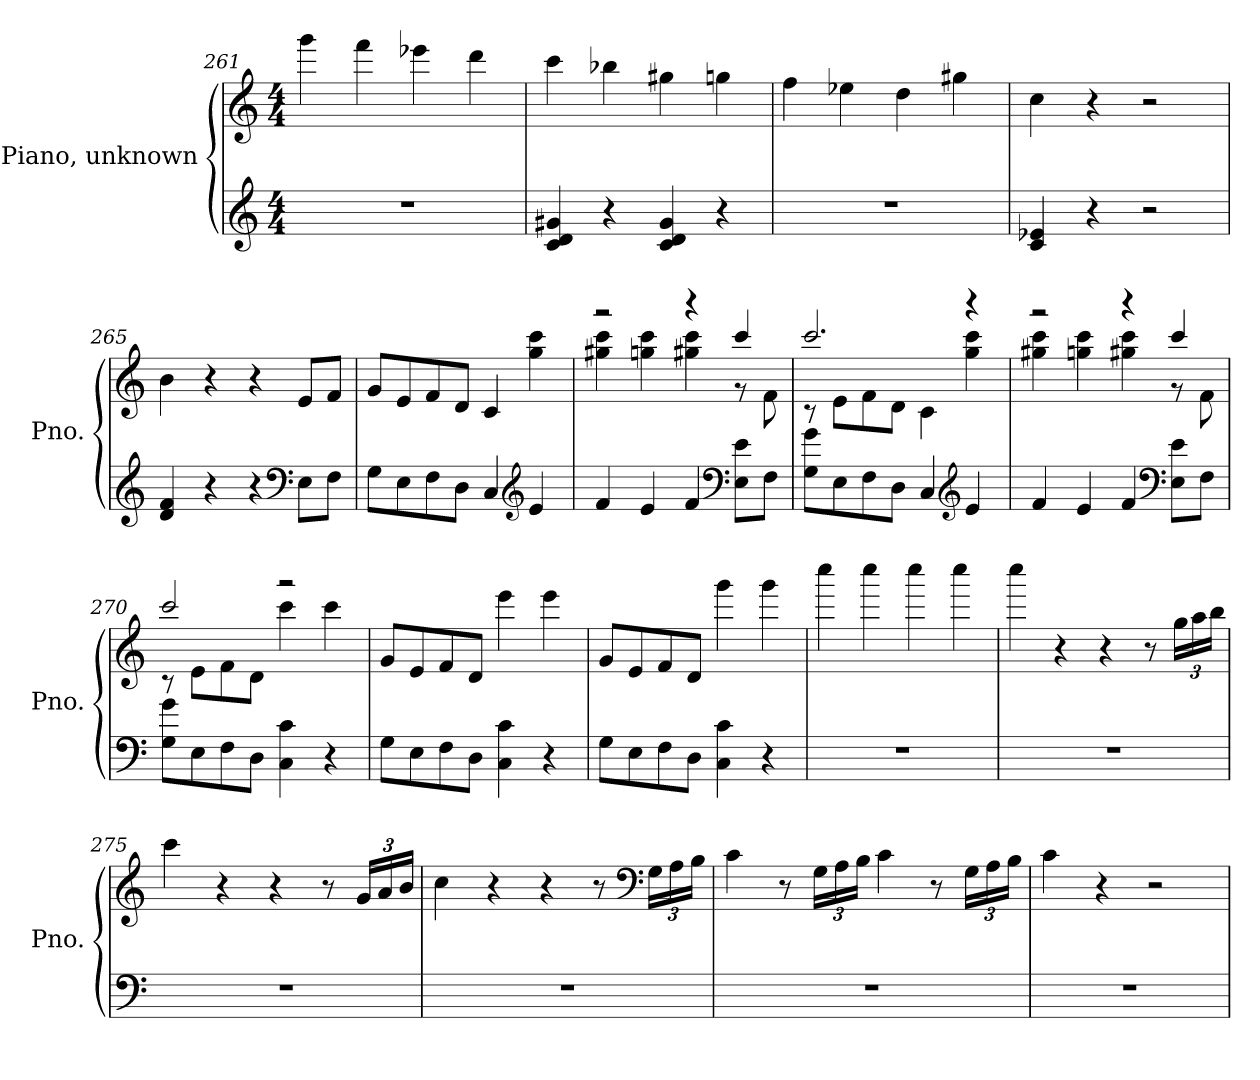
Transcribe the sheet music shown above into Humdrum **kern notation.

**kern	**kern
*part1	*part1
*staff2	*staff1
*I"Piano, unknown	*
*I'Pno.	*
*clefG2	*clefG2
*k[]	*k[]
*M4/4	*M4/4
=261	=261
1r	4ggg\
.	4fff\
.	4eee-X\
.	4ddd\
=262	=262
4c/ 4d/ 4g#X/	4ccc\
4r	4bb-X\
4c/ 4d/ 4g#/	4gg#X\
4r	4ggn\
=263	=263
1r	4ff\
.	4ee-X\
.	4dd\
.	4gg#X\
=264	=264
4c/ 4e-X/	4cc\
4r	4r
2r	2r
!!LO:LB:g=z
=265	=265
4d/ 4f/	4b\
4r	4r
4r	4r
*clefF4	*
8E\L	8e/L
8F\J	8f/J
=266	=266
8G\L	8g/L
8E\	8e/
8F\	8f/
8D\J	8d/J
4C/	4c/
*clefG2	*
4e/	4gg\ 4ccc\
=267	=267
*	*^
4f/	2r	4gg#X\ 4ccc\
4e/	.	4ggn\ 4ccc\
4f/	4r	4gg#X\ 4ccc\
*clefF4	*	*
8E\ 8e\L	4ccc/	8r
8F\J	.	8f\
=268	=268	=268
8G\ 8g\L	2.ccc/	8r
8E\	.	8e\L
8F\	.	8f\
8D\J	.	8d\J
4C/	.	4c\
*clefG2	*	*
4e/	4r	4gg\ 4ccc\
=269	=269	=269
4f/	2r	4gg#X\ 4ccc\
4e/	.	4ggn\ 4ccc\
4f/	4r	4gg#X\ 4ccc\
*clefF4	*	*
8E\ 8e\L	4ccc/	8r
8F\J	.	8f\
!!LO:LB:g=z	!!
=270	=270	=270
8G\ 8g\L	2ccc/	8r
8E\	.	8e\L
8F\	.	8f\
8D\J	.	8d\J
4C\ 4c\	2r	4ccc\
4r	.	4ccc\
*	*v	*v
=271	=271
8G\L	8g/L
8E\	8e/
8F\	8f/
8D\J	8d/J
4C\ 4c\	4eee\
4r	4eee\
=272	=272
8G\L	8g/L
8E\	8e/
8F\	8f/
8D\J	8d/J
4C\ 4c\	4ggg\
4r	4ggg\
=273	=273
1r	4cccc\
.	4cccc\
.	4cccc\
.	4cccc\
=274	=274
1r	4cccc\
.	4r
.	4r
.	8r
*	*Xbrackettup
.	24gg\LL
.	24aa\
.	24bb\JJ
=275	=275
1r	4ccc\
.	4r
.	4r
.	8r
.	24g/LL
.	24a/
.	24b/JJ
!!LO:LB:g=z
=276	=276
1r	4cc\
.	4r
.	4r
.	8r
*	*clefF4
.	24G\LL
.	24A\
.	24B\JJ
=277	=277
1r	4c\
.	8r
.	24G\LL
.	24A\
.	24B\JJ
.	4c\
.	8r
.	24G\LL
.	24A\
.	24B\JJ
=278	=278
1r	4c\
.	4r
.	2r
=	=
*-	*-
